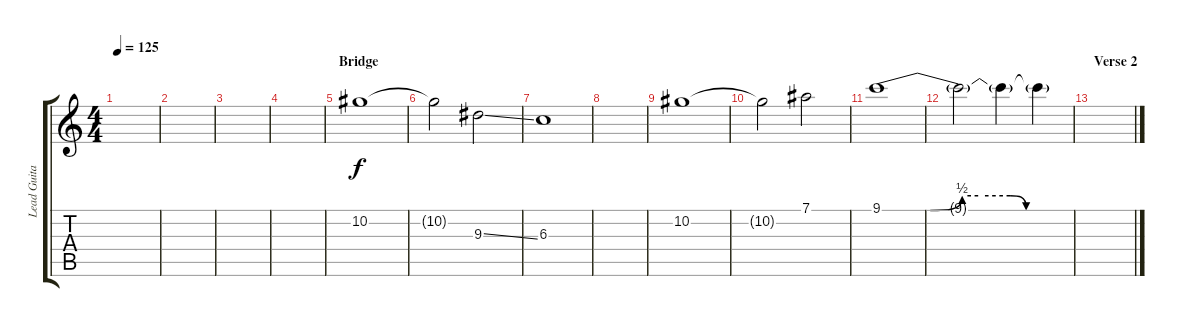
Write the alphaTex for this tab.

\track ("Lead Guitar" "Lead Guita") {instrument distortionguitar}
\staff {score tabs}
\tuning (Eb4 Bb3 Gb3 Db3 Ab2 Eb2) {hide}
\ts (4 4)
\tempo 125
\clef g2
\ks c
|
|
|
|
\section ("" "Bridge")
10.2.1 |
10.2{t}.2 9.3{ss}.2 |
6.3.1 |
|
10.2.1 |
10.2{t}.2 7.1.2 |
9.1{be (custom 0 0 15 0 25 2 30 2 40 2 45 0 60 0)}.1 |
9.1{t}.2 9.1{t}.4 9.1{t}.4 |
\section ("" "Verse 2")
